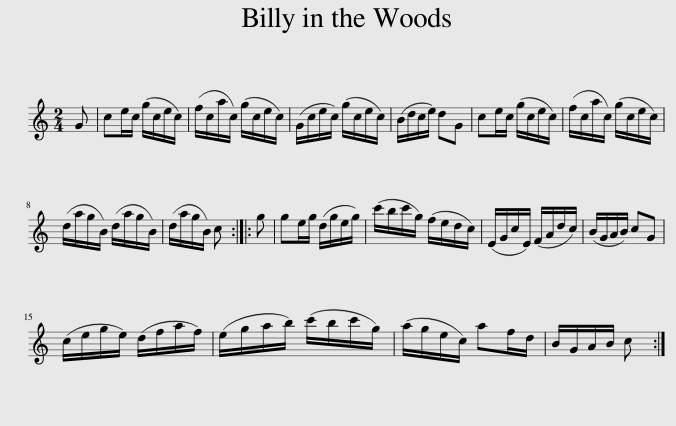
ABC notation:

X:1
L:1/8
M:2/4
I:linebreak $
K:C
V:1 treble
V:1
 G | ce/c/ (g/c/e/c/) | (f/c/a/c/) (g/c/e/c/) | (G/c/e/c/) (g/c/e/c/) | (B/d/c/e/) dG | %5
 ce/c/ (g/c/e/c/) | (f/c/a/c/) (g/c/e/c/) |$ (d/a/g/B/) (d/a/g/B/) | (d/a/g/B/) c :: g | %10
 ge/g/ (d/g/e/g/) | (c'/b/c'/g/) (f/e/d/c/) | (E/G/c/E/) (F/A/d/c/) | (B/G/A/B/) cG |$ (c/e/g/e/) (d/f/a/f/) | %15
 (e/g/a/b/) (c'/b/c'/g/) | (a/g/e/c/) af/d/ | B/G/A/B/ c :| %18
